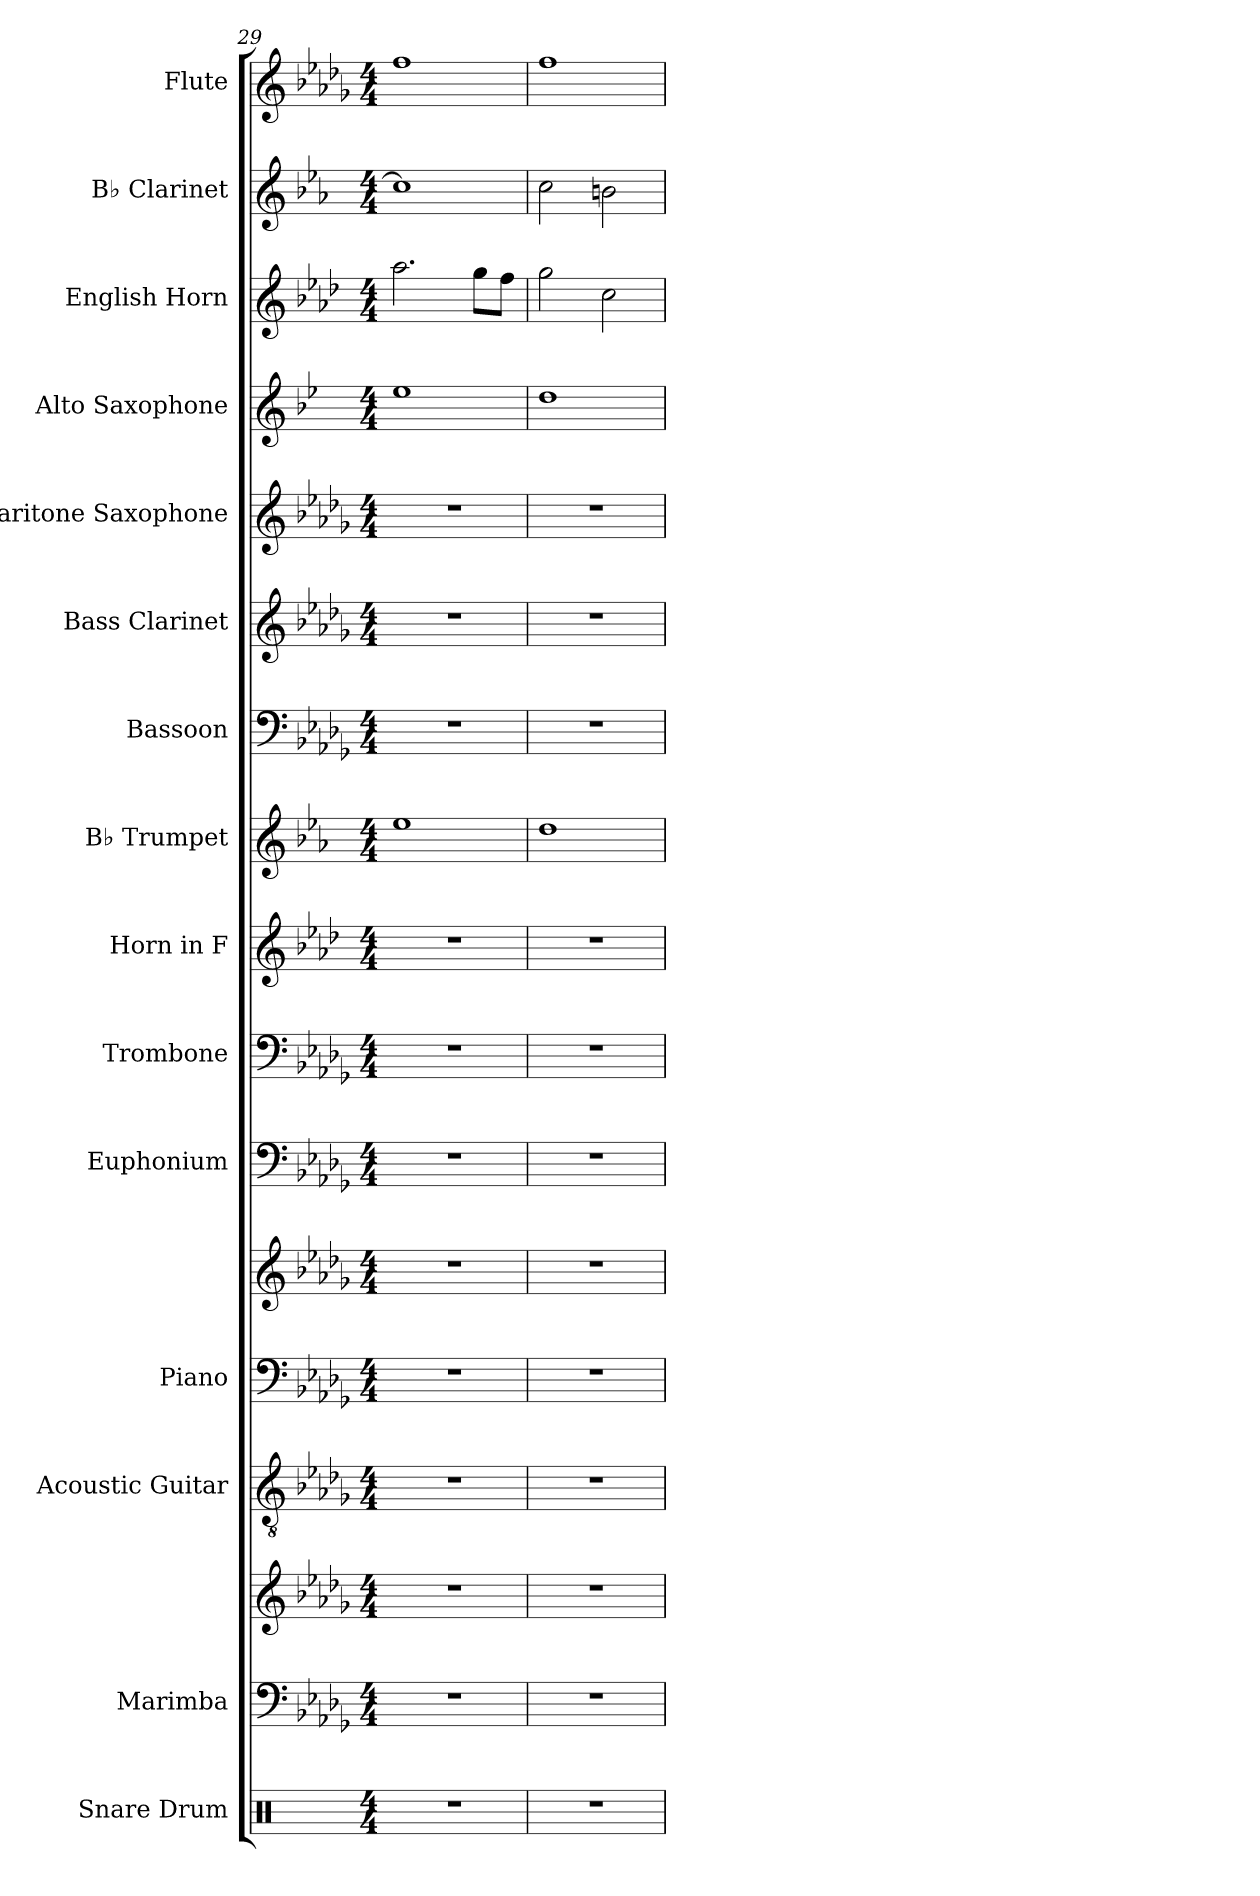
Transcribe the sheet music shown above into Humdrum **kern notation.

**kern	**kern	**kern	**kern	**kern	**kern	**kern	**kern	**kern	**kern	**kern	**kern	**kern	**kern	**kern	**kern	**kern
*part15	*part14	*part14	*part13	*part12	*part12	*part11	*part10	*part9	*part8	*part7	*part6	*part5	*part4	*part3	*part2	*part1
*staff17	*staff16	*staff15	*staff14	*staff13	*staff12	*staff11	*staff10	*staff9	*staff8	*staff7	*staff6	*staff5	*staff4	*staff3	*staff2	*staff1
*I"Snare Drum	*I"Marimba	*	*I"Acoustic Guitar	*I"Piano	*	*I"Euphonium	*I"Trombone	*I"Horn in F	*I"B♭ Trumpet	*I"Bassoon	*I"Bass Clarinet	*I"Baritone Saxophone	*I"Alto Saxophone	*I"English Horn	*I"B♭ Clarinet	*I"Flute
*I'Sn. Dr.	*I'Mrm.	*	*I'Guit.	*I'Pno.	*	*I'Eu.	*I'Trb.	*	*I'B♭ Tpt.	*I'Bsn.	*I'B. Cl.	*I'Bar. Sax.	*I'A. Sax.	*I'E. Hn.	*I'B♭ Cl.	*I'Fl.
*clefX	*clefF4	*clefG2	*clefGv2	*clefF4	*clefG2	*clefF4	*clefF4	*clefG2	*clefG2	*clefF4	*clefG2	*clefG2	*clefG2	*clefG2	*clefG2	*clefG2
*	*	*	*	*	*	*	*	*ITrd4c7	*ITrd1c2	*	*ITrd8c14	*ITrd12c21	*ITrd5c9	*ITrd4c7	*ITrd1c2	*
*k[]	*k[b-e-a-d-g-]	*k[b-e-a-d-g-]	*k[b-e-a-d-g-]	*k[b-e-a-d-g-]	*k[b-e-a-d-g-]	*k[b-e-a-d-g-]	*k[b-e-a-d-g-]	*k[b-e-a-d-g-]	*k[b-e-a-d-g-]	*k[b-e-a-d-g-]	*k[b-e-a-d-g-]	*k[b-e-a-d-g-]	*k[b-e-a-d-g-]	*k[b-e-a-d-g-]	*k[b-e-a-d-g-]	*k[b-e-a-d-g-]
*M4/4	*M4/4	*M4/4	*M4/4	*M4/4	*M4/4	*M4/4	*M4/4	*M4/4	*M4/4	*M4/4	*M4/4	*M4/4	*M4/4	*M4/4	*M4/4	*M4/4
=29	=29	=29	=29	=29	=29	=29	=29	=29	=29	=29	=29	=29	=29	=29	=29	=29
1r	1r	1r	1r	1r	1r	1r	1r	1r	1dd-	1r	1r	1r	1g-	2.dd-\	1b-]	1ff
.	.	.	.	.	.	.	.	.	.	.	.	.	.	8cc\L	.	.
.	.	.	.	.	.	.	.	.	.	.	.	.	.	8b-\J	.	.
!!LO:PB:g=z
=30	=30	=30	=30	=30	=30	=30	=30	=30	=30	=30	=30	=30	=30	=30	=30	=30
1r	1r	1r	1r	1r	1r	1r	1r	1r	1cc	1r	1r	1r	1f	2cc\	2b-\	1ff
.	.	.	.	.	.	.	.	.	.	.	.	.	.	2f\	2an\	.
=	=	=	=	=	=	=	=	=	=	=	=	=	=	=	=	=
*-	*-	*-	*-	*-	*-	*-	*-	*-	*-	*-	*-	*-	*-	*-	*-	*-
